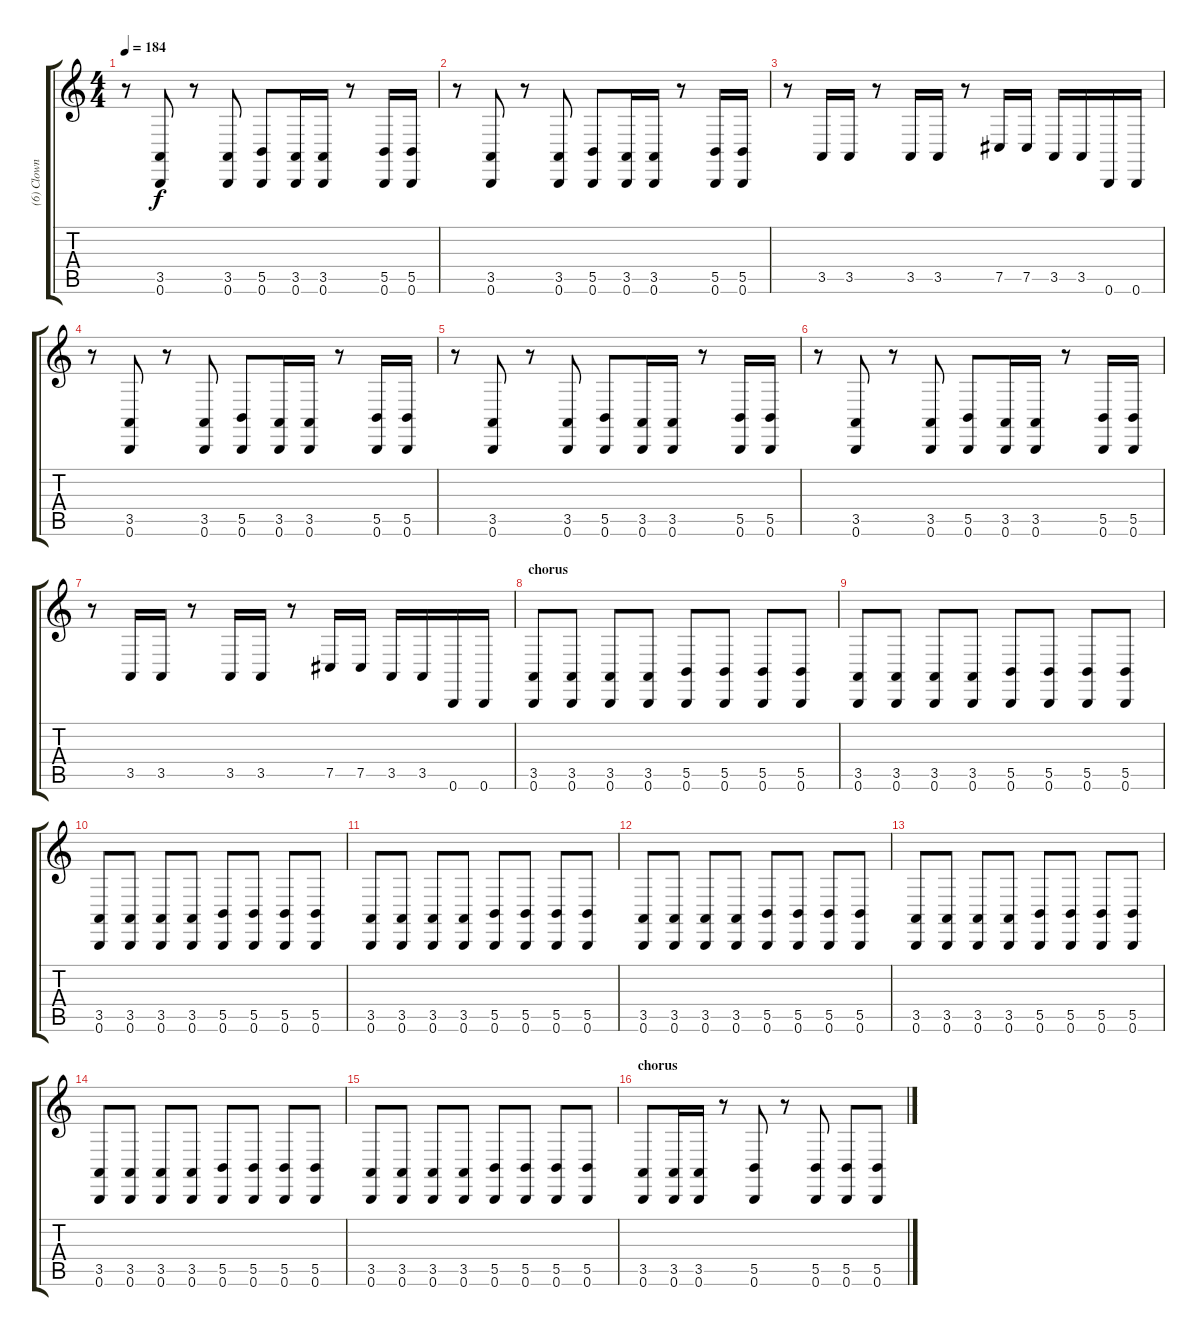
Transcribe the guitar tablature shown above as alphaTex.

\track ("(6) Clown - drum III" "(6) Clown ") {instrument melodictom}
\staff {score tabs}
\tuning (Db4 Ab3 E3 B2 Gb2 B1) {hide}
\ts (4 4)
\tempo 184
\clef g2
\ks c
r.8{dy f} (3.5 0.6).8 r.8 (3.5 0.6).8 (5.5 0.6).8 (3.5 0.6).16 (3.5 0.6).16 r.8 (5.5 0.6).16 (5.5 0.6).16 |
r.8 (3.5 0.6).8 r.8 (3.5 0.6).8 (5.5 0.6).8 (3.5 0.6).16 (3.5 0.6).16 r.8 (5.5 0.6).16 (5.5 0.6).16 |
r.8 3.5.16 3.5.16 r.8 3.5.16 3.5.16 r.8 7.5.16 7.5.16 3.5.16 3.5.16 0.6.16 0.6.16 |
r.8 (3.5 0.6).8 r.8 (3.5 0.6).8 (5.5 0.6).8 (3.5 0.6).16 (3.5 0.6).16 r.8 (5.5 0.6).16 (5.5 0.6).16 |
r.8 (3.5 0.6).8 r.8 (3.5 0.6).8 (5.5 0.6).8 (3.5 0.6).16 (3.5 0.6).16 r.8 (5.5 0.6).16 (5.5 0.6).16 |
r.8 (3.5 0.6).8 r.8 (3.5 0.6).8 (5.5 0.6).8 (3.5 0.6).16 (3.5 0.6).16 r.8 (5.5 0.6).16 (5.5 0.6).16 |
r.8 3.5.16 3.5.16 r.8 3.5.16 3.5.16 r.8 7.5.16 7.5.16 3.5.16 3.5.16 0.6.16 0.6.16 |
\section ("" "chorus")
(3.5 0.6).8 (3.5 0.6).8 (3.5 0.6).8 (3.5 0.6).8 (5.5 0.6).8 (5.5 0.6).8 (5.5 0.6).8 (5.5 0.6).8 |
(3.5 0.6).8 (3.5 0.6).8 (3.5 0.6).8 (3.5 0.6).8 (5.5 0.6).8 (5.5 0.6).8 (5.5 0.6).8 (5.5 0.6).8 |
(3.5 0.6).8 (3.5 0.6).8 (3.5 0.6).8 (3.5 0.6).8 (5.5 0.6).8 (5.5 0.6).8 (5.5 0.6).8 (5.5 0.6).8 |
(3.5 0.6).8 (3.5 0.6).8 (3.5 0.6).8 (3.5 0.6).8 (5.5 0.6).8 (5.5 0.6).8 (5.5 0.6).8 (5.5 0.6).8 |
(3.5 0.6).8 (3.5 0.6).8 (3.5 0.6).8 (3.5 0.6).8 (5.5 0.6).8 (5.5 0.6).8 (5.5 0.6).8 (5.5 0.6).8 |
(3.5 0.6).8 (3.5 0.6).8 (3.5 0.6).8 (3.5 0.6).8 (5.5 0.6).8 (5.5 0.6).8 (5.5 0.6).8 (5.5 0.6).8 |
(3.5 0.6).8 (3.5 0.6).8 (3.5 0.6).8 (3.5 0.6).8 (5.5 0.6).8 (5.5 0.6).8 (5.5 0.6).8 (5.5 0.6).8 |
(3.5 0.6).8 (3.5 0.6).8 (3.5 0.6).8 (3.5 0.6).8 (5.5 0.6).8 (5.5 0.6).8 (5.5 0.6).8 (5.5 0.6).8 |
\section ("" "chorus")
(3.5 0.6).8 (3.5 0.6).16 (3.5 0.6).16 r.8 (5.5 0.6).8 r.8 (5.5 0.6).8 (5.5 0.6).8 (5.5 0.6).8
